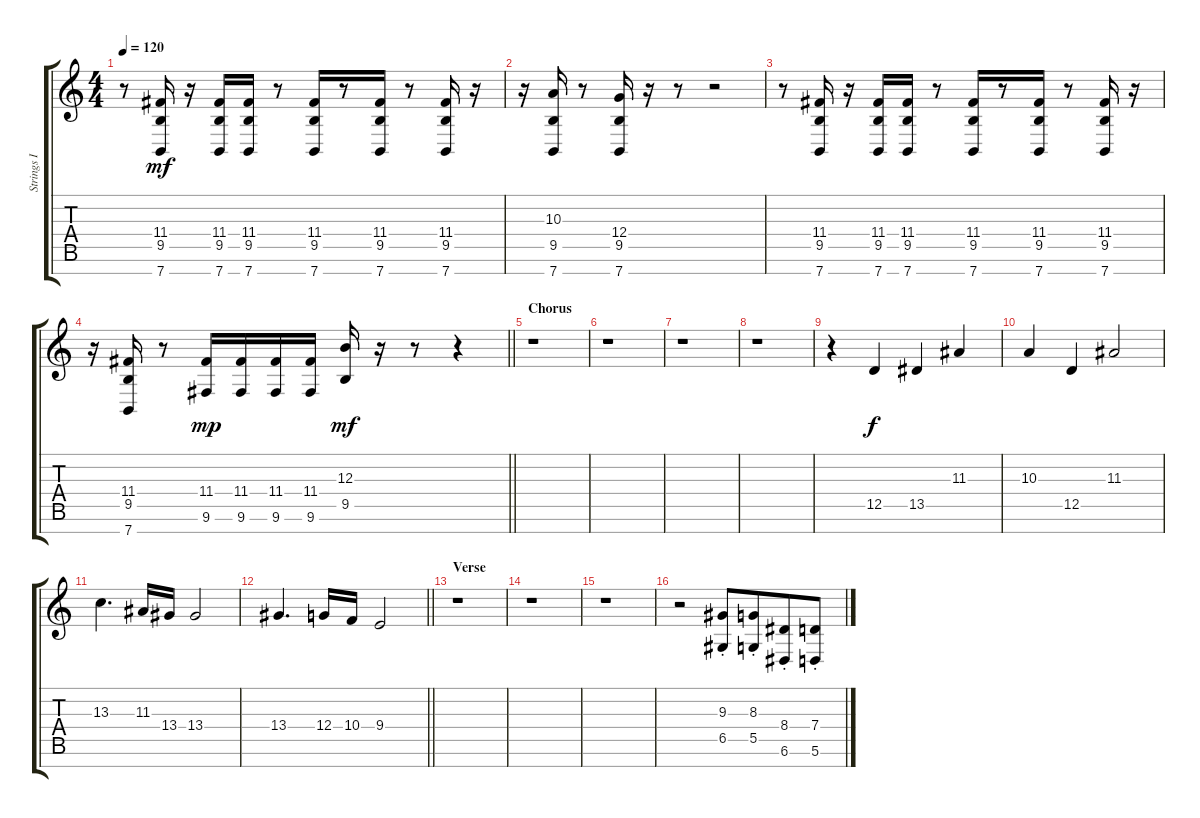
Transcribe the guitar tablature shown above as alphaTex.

\track ("Strings I" "Strings I") {instrument stringensemble1}
\staff {score tabs}
\tuning (A4 E4 B3 G3 D3 A2 E2) {hide}
\ts (4 4)
\tempo 120
\clef g2
\ks c
r.8{dy mf} (11.4 9.5 7.7).16 r.16 (11.4 9.5 7.7).16 (11.4 9.5 7.7).16 r.8 (11.4 9.5 7.7).16 r.8 (11.4 9.5 7.7).16 r.8 (11.4 9.5 7.7).16 r.16 |
r.16 (10.3 9.5 7.7).16 r.8 (12.4 9.5 7.7).16 r.16 r.8 r.2 |
r.8 (11.4 9.5 7.7).16 r.16 (11.4 9.5 7.7).16 (11.4 9.5 7.7).16 r.8 (11.4 9.5 7.7).16 r.8 (11.4 9.5 7.7).16 r.8 (11.4 9.5 7.7).16 r.16 |
\barLineRight lightlight
r.16 (11.4 9.5 7.7).16 r.8 (11.4 9.6).16{dy mp} (11.4 9.6).16 (11.4 9.6).16 (11.4 9.6).16 (12.3 9.5).16{dy mf} r.16 r.8 r.4 |
\section ("" "Chorus")
r.1 |
r.1 |
r.1 |
r.1 |
r.4 12.5.4{dy f} 13.5.4 11.3.4 |
10.3.4 12.5.4 11.3.2 |
13.3.4{d} 11.3.16 13.4.16 13.4.2 |
\barLineRight lightlight
13.4.4{d} 12.4.16 10.4.16 9.4.2 |
\section ("" "Verse")
r.1 |
r.1 |
r.1 |
r.2 (9.3{st} 6.5{st}).8 (8.3{st} 5.5{st}).8{beam merge} (8.4{st} 6.6{st}).8 (7.4{st} 5.6{st}).8
